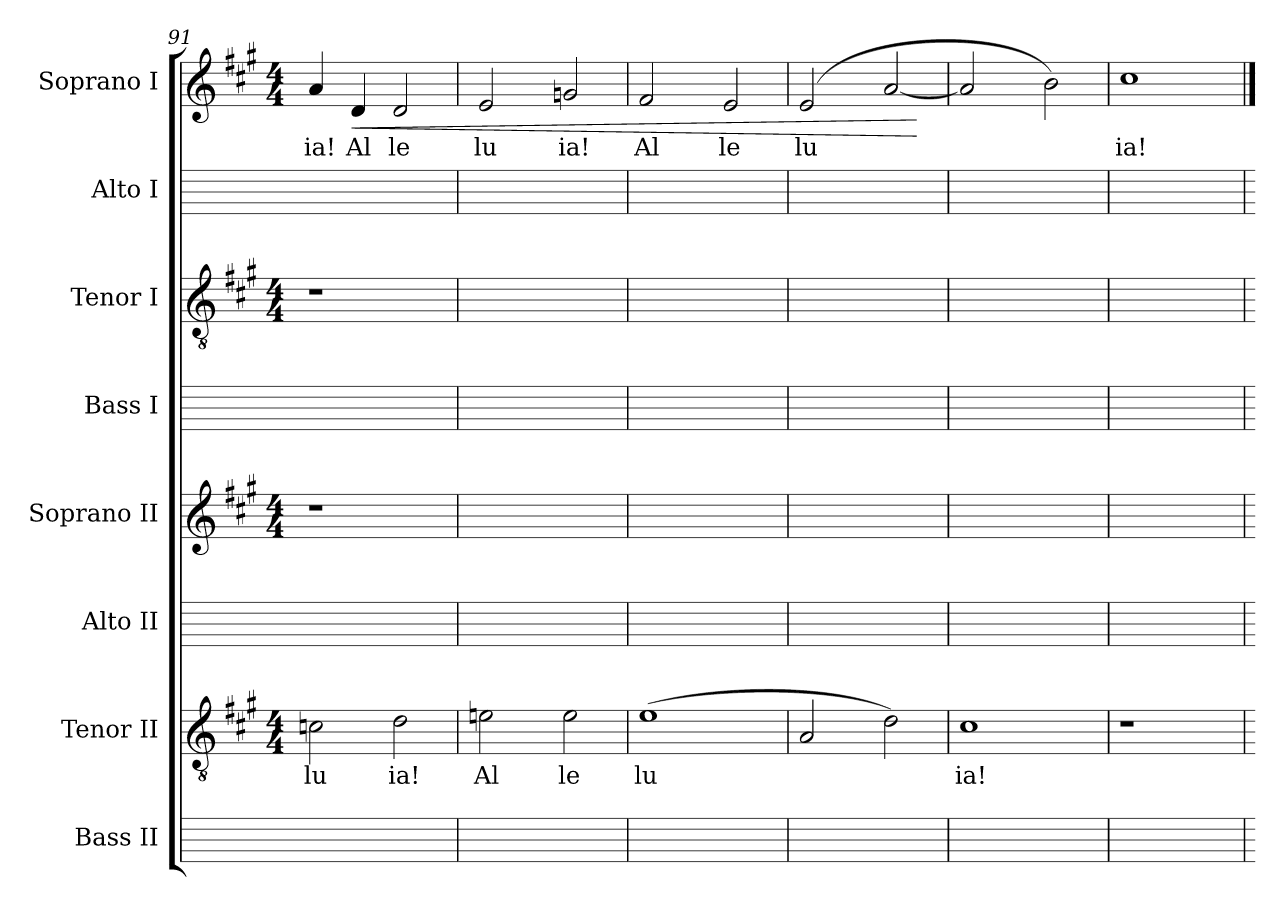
**kern	**kern	**text	**kern	**kern	**kern	**kern	**kern	**kern	**text	**dynam
*part8	*part7	*part7	*part6	*part5	*part4	*part3	*part2	*part1	*part1	*part1
*staff8	*staff7	*staff7	*staff6	*staff5	*staff4	*staff3	*staff2	*staff1	*staff1	*staff1
*I"Bass II	*I"Tenor II	*	*I"Alto II	*I"Soprano II	*I"Bass I	*I"Tenor I	*I"Alto I	*I"Soprano I	*	*
!!LO:LB:g=z
*	*clefGv2	*	*	*clefG2	*	*clefGv2	*	*clefG2	*	*
*	*k[f#c#g#]	*	*	*k[f#c#g#]	*	*k[f#c#g#]	*	*k[f#c#g#]	*	*
*	*A:	*	*	*A:	*	*A:	*	*A:	*	*
*	*M4/4	*	*	*M4/4	*	*M4/4	*	*M4/4	*	*
*MM120	*MM120	*	*MM120	*MM120	*MM120	*MM120	*MM120	*MM120	*	*
=91	=91	=91	=91	=91	=91	=91	=91	=91	=91	=91
!	!	!LO:LY:b	!	!	!	!	!	!	!LO:LY:b	!LO:DY:b
!	!	!	!	!	!	!	!	!	!	!LO:DY:n=1:a
4ryy	2cn\	lu	4ryy	1r	4ryy	1r	4ryy	4a/	ia!	mf mf
!	!	!	!	!	!	!	!	!	!LO:LY:b	!LO:HP:b
2.ryy	.	.	2.ryy	.	2.ryy	.	2.ryy	4d/	Al	<
!	!	!LO:LY:b	!	!	!	!	!	!	!LO:LY:b	!
.	2d\	ia!	.	.	.	.	.	2d/	le	.
=92	=92	=92	=92	=92	=92	=92	=92	=92	=92	=92
!	!	!LO:LY:b	!	!	!	!	!	!	!LO:LY:b	!
4ryy	2en\	Al	4ryy	1ryy	4ryy	1ryy	4ryy	2e/	lu	.
2.ryy	.	.	2.ryy	.	2.ryy	.	2.ryy	.	.	.
!	!	!LO:LY:b	!	!	!	!	!	!	!LO:LY:b	!
.	2e\	le	.	.	.	.	.	2gn/	ia!	.
=93	=93	=93	=93	=93	=93	=93	=93	=93	=93	=93
!	!	!LO:LY:b	!	!	!	!	!	!	!LO:LY:b	!
4ryy	(>1e	lu	4ryy	1ryy	4ryy	1ryy	4ryy	2f#/	Al	.
2.ryy	.	.	2.ryy	.	2.ryy	.	2.ryy	.	.	.
!	!	!	!	!	!	!	!	!	!LO:LY:b	!
.	.	.	.	.	.	.	.	2e/	le	.
=94	=94	=94	=94	=94	=94	=94	=94	=94	=94	=94
!	!	!	!	!	!	!	!	!	!LO:LY:b	!
4ryy	2A/	.	4ryy	1ryy	4ryy	1ryy	4ryy	(<2e/	lu	.
2.ryy	.	.	2.ryy	.	2.ryy	.	2.ryy	.	.	.
.	2d\)	.	.	.	.	.	.	[2a/	.	.
.	.	.	.	.	.	.	.	.	.	[
=95	=95	=95	=95	=95	=95	=95	=95	=95	=95	=95
!	!	!LO:LY:b	!	!	!	!	!	!	!	!
4ryy	1c#	ia!	4ryy	1ryy	4ryy	1ryy	4ryy	2a/]	.	.
2.ryy	.	.	2.ryy	.	2.ryy	.	2.ryy	.	.	.
.	.	.	.	.	.	.	.	2b\)	.	.
=96	=96	=96	=96	=96	=96	=96	=96	=96	=96	=96
!	!	!	!	!	!	!	!	!	!LO:LY:b	!
4ryy	1r	.	4ryy	1ryy	4ryy	1ryy	4ryy	1cc#	ia!	.
2.ryy	.	.	2.ryy	.	2.ryy	.	2.ryy	.	.	.
=	=	==	=	=	=	=	=	==	==	==
*-	*-	*-	*-	*-	*-	*-	*-	*-	*-	*-
